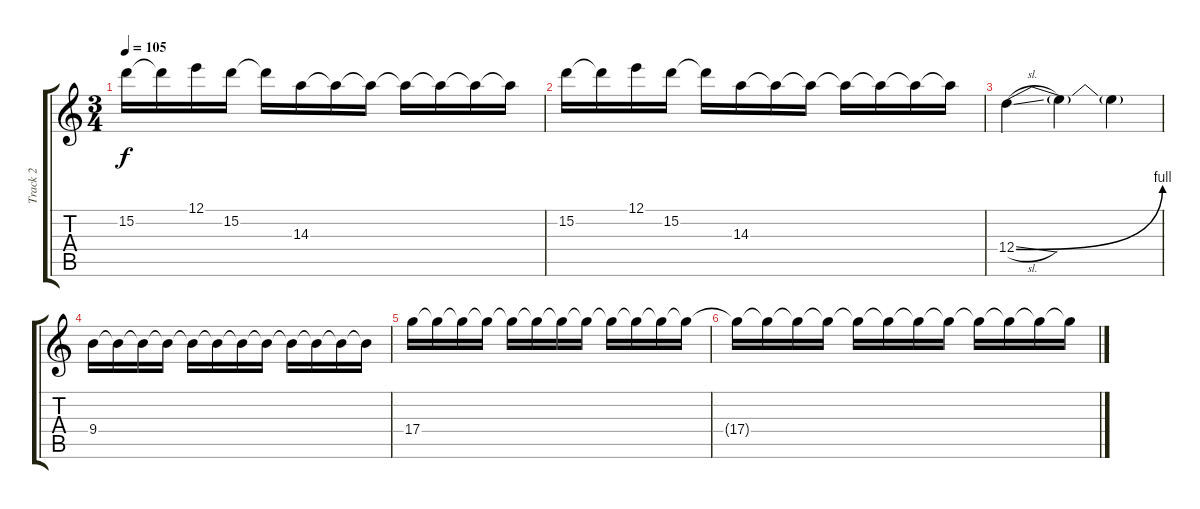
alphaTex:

\track ("Track 2" "Track 2") {instrument distortionguitar}
\staff {score tabs}
\tuning (E4 B3 G3 D3 A2 E2) {hide}
\ts (3 4)
\tempo 105
\clef g2
\ks c
15.2.16{dy f} 15.2{t}.16 12.1.16 15.2.16 15.2{t}.16 14.3.16 14.3{t}.16 14.3{t}.16 14.3{t}.16 14.3{t}.16 14.3{t}.16 14.3{t}.16 |
15.2.16 15.2{t}.16 12.1.16 15.2.16 15.2{t}.16 14.3.16 14.3{t}.16 14.3{t}.16 14.3{t}.16 14.3{t}.16 14.3{t}.16 14.3{t}.16 |
12.4{be (bend 0 0 60 4) sl}.4 12.4{t}.4 12.4{t}.4 |
9.4.16 9.4{t}.16 9.4{t}.16 9.4{t}.16 9.4{t}.16 9.4{t}.16 9.4{t}.16 9.4{t}.16 9.4{t}.16 9.4{t}.16 9.4{t}.16 9.4{t}.16 |
17.4.16 17.4{t}.16 17.4{t}.16 17.4{t}.16 17.4{t}.16 17.4{t}.16 17.4{t}.16 17.4{t}.16 17.4{t}.16 17.4{t}.16 17.4{t}.16 17.4{t}.16 |
17.4{t}.16 17.4{t}.16 17.4{t}.16 17.4{t}.16 17.4{t}.16 17.4{t}.16 17.4{t}.16 17.4{t}.16 17.4{t}.16 17.4{t}.16 17.4{t}.16 17.4{t}.16
